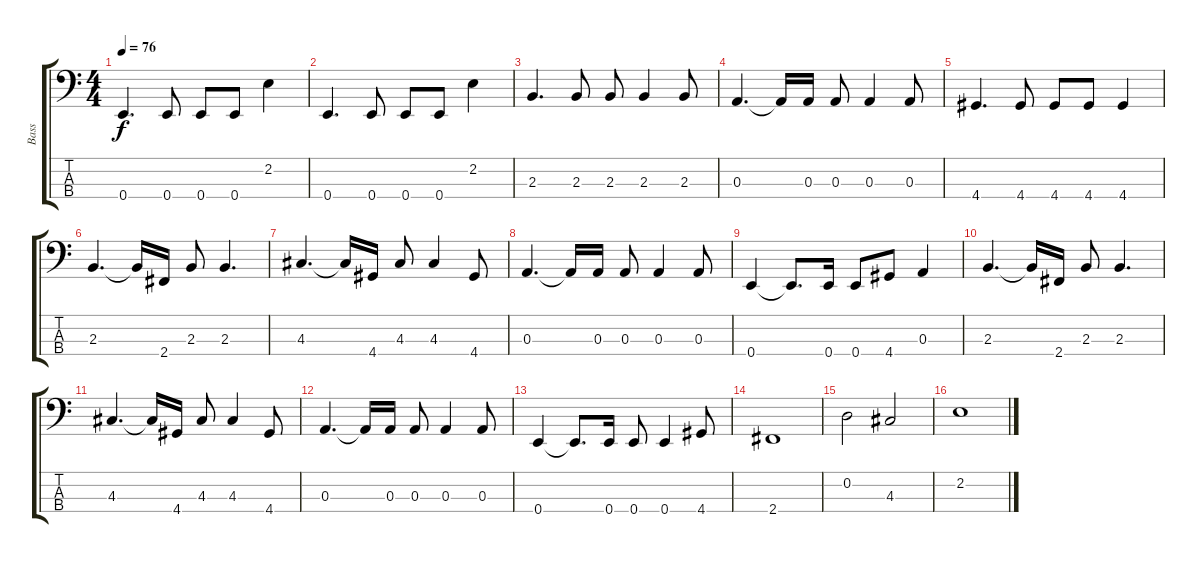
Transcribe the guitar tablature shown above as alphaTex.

\track ("Bass" "Bass") {instrument electricbasspick}
\staff {score tabs}
\tuning (G2 D2 A1 E1) {hide}
\ts (4 4)
\tempo 76
\clef f4
\ks c
0.4.4{d dy f} 0.4.8 0.4.8 0.4.8 2.2.4 |
0.4.4{d} 0.4.8 0.4.8 0.4.8 2.2.4 |
2.3.4{d} 2.3.8 2.3.8 2.3.4 2.3.8 |
0.3.4{d} 0.3{t}.16 0.3.16 0.3.8 0.3.4 0.3.8 |
4.4.4{d} 4.4.8 4.4.8 4.4.8 4.4.4 |
2.3.4{d} 2.3{t}.16 2.4.16 2.3.8 2.3.4{d} |
4.3.4{d} 4.3{t}.16 4.4.16 4.3.8 4.3.4 4.4.8 |
0.3.4{d} 0.3{t}.16 0.3.16 0.3.8 0.3.4 0.3.8 |
0.4.4 0.4{t}.8{d} 0.4.16 0.4.8 4.4.8 0.3.4 |
2.3.4{d} 2.3{t}.16 2.4.16 2.3.8 2.3.4{d} |
4.3.4{d} 4.3{t}.16 4.4.16 4.3.8 4.3.4 4.4.8 |
0.3.4{d} 0.3{t}.16 0.3.16 0.3.8 0.3.4 0.3.8 |
0.4.4 0.4{t}.8{d} 0.4.16 0.4.8 0.4.4 4.4.8 |
2.4.1 |
0.2.2 4.3.2 |
2.2.1
